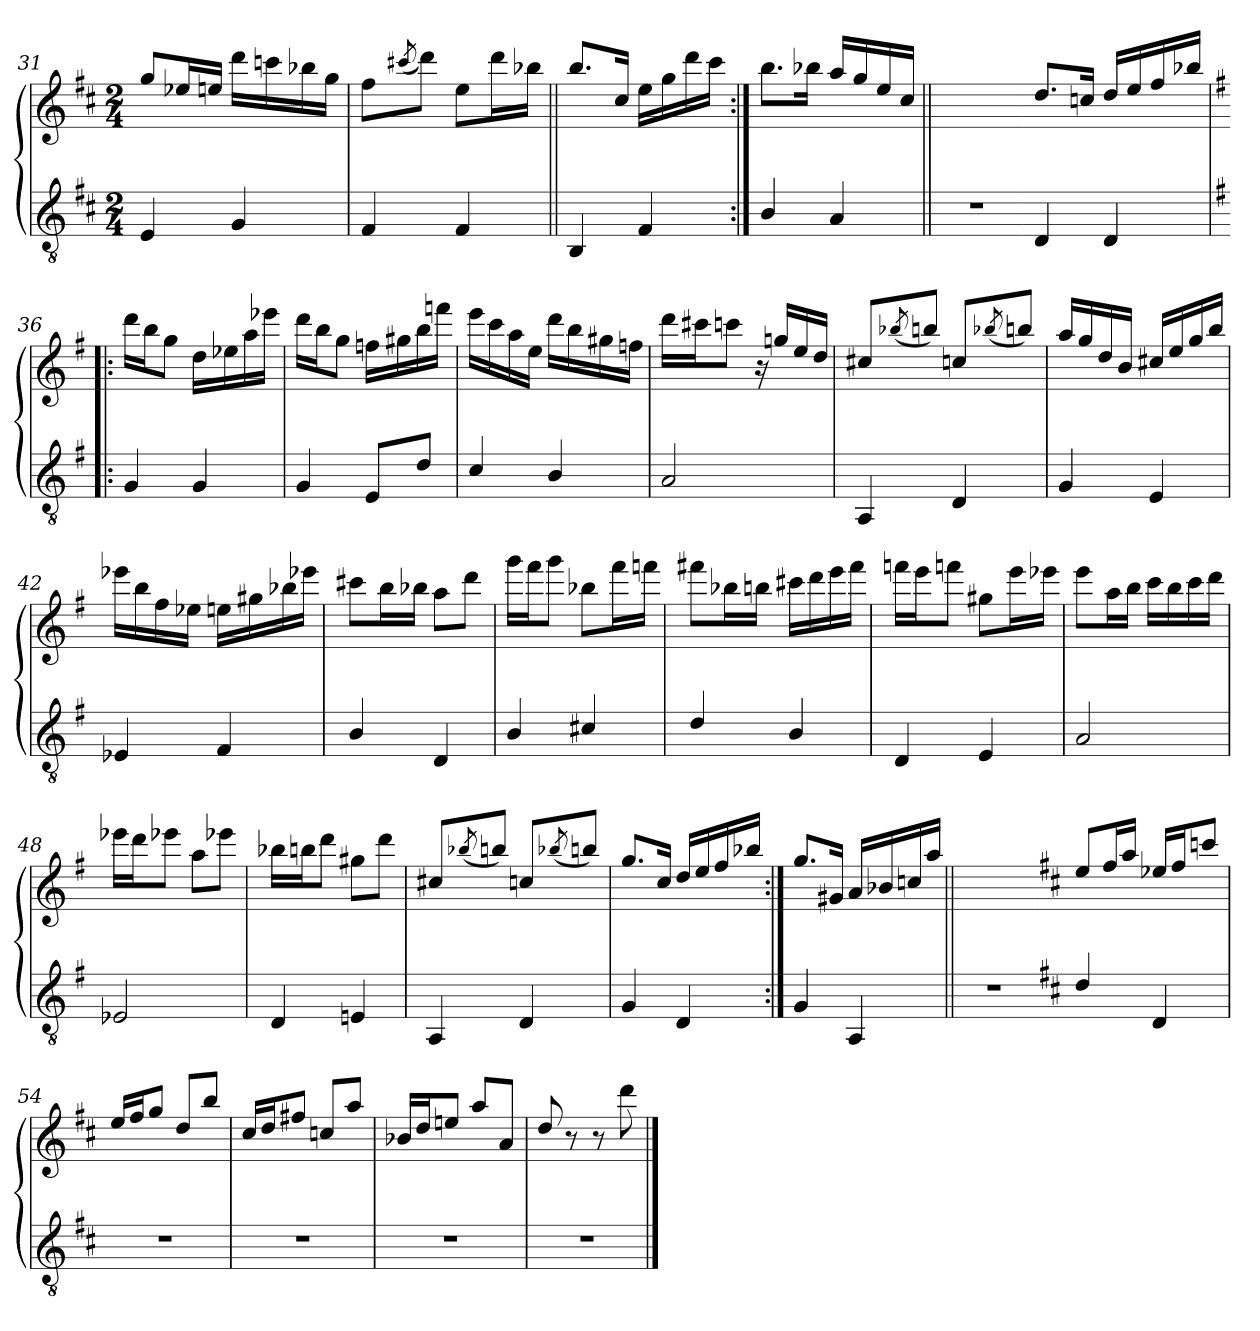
**kern	**kern
*part2	*part1
*staff2	*staff1
*clefGv2	*clefG2
*k[f#c#]	*k[f#c#]
*D:	*D:
*M2/4	*M2/4
=31	=31
4E/	8gg/L
.	16ee-X/L
.	16een/JJ
4G/	16ddd\LL
.	16cccn\
.	16bb-X\
.	16gg\JJ
=32	=32
4F#/	8ff#\L
.	(<8qccc#X/
.	8ddd\J)
4F#/	8ee\L
.	16ddd\L
.	16bb-X\JJ
!!LO:LB:g=z
=33||	=33||
4BB/	8.bb/L
.	16cc#/Jk
4F#/	16ee\LL
.	16gg\
.	16ddd\
.	16ccc#\JJ
=34:|!	=34:|!
4B/	8.bb\L
.	16bb-X\Jk
4A/	16aa/LL
.	16gg/
.	16ee/
.	16cc#/JJ
=34X341||	=34X341||
2r	2ryy
!!LO:PB:g=z
=35-	=35-
4D/	8.dd/L
.	16ccn/Jk
4D/	16dd/LL
.	16ee/
.	16ff#/
.	16bb-X/JJ
=36!|:	=36!|:
*k[f#]	*k[f#]
*G:	*G:
4G/	16ddd\LL
.	16bb\J
.	8gg\J
4G/	16dd\LL
.	16ee-X\
.	16aa\
.	16eee-X\JJ
=37	=37
4G/	16ddd\LL
.	16bb\J
.	8gg\J
8E/L	16ffn\LL
.	16gg#X\
8d/J	16bb\
.	16fffn\JJ
=38	=38
4c/	16eee\LL
.	16ccc\
.	16aa\
.	16ee\JJ
4B/	16ddd\LL
.	16bb\
.	16gg#X\
.	16ffn\JJ
!!LO:LB:g=z
=39	=39
2A/	16ddd\LL
.	16ccc#X\J
.	8cccn\J
.	16r
.	16ggn/LL
.	16ee/
.	16dd/JJ
=40	=40
4AA/	8cc#X/L
.	(<8qbb-X/
.	8bbn/J)
4D/	8ccn/L
.	(<8qbb-X/
.	8bbn/J)
=41	=41
4G/	16aa/LL
.	16gg/
.	16dd/
.	16b/JJ
4E/	16cc#X/LL
.	16ee/
.	16gg/
.	16bb/JJ
=42	=42
4E-X/	16eee-X\LL
.	16bb\
.	16ff#\
.	16ee-X\JJ
4F#/	16een\LL
.	16gg#X\
.	16bb-X\
.	16eee-X\JJ
!!LO:LB:g=z
=43	=43
4B/	8ccc#X\L
.	16bb\L
.	16bb-X\JJ
4D/	8aa\L
.	8ddd\J
=44	=44
4B/	16ggg\LL
.	16fff#\J
.	8ggg\J
4c#X/	8bb-X\L
.	16fff#\L
.	16fffn\JJ
=45	=45
4d/	8fff#X\L
.	16bb-X\L
.	16bbn\JJ
4B/	16ccc#X\LL
.	16ddd\
.	16eee\
.	16fff#\JJ
=46	=46
4D/	16fffn\LL
.	16eee\J
.	8fffn\J
4E/	8gg#X\L
.	16eee\L
.	16eee-X\JJ
!!LO:LB:g=z
=47	=47
2A/	8eee\L
.	16aa\L
.	16bb\JJ
.	16ccc\LL
.	16bb\
.	16ccc\
.	16ddd\JJ
=48	=48
2E-X/	16eee-X\LL
.	16ddd\J
.	8eee-X\J
.	8aa\L
.	8eee-X\J
=49	=49
4D/	16bb-X\LL
.	16bbn\J
.	8ddd\J
4En/	8gg#X\L
.	8ddd\J
=50	=50
4AA/	8cc#X/L
.	(<8qbb-X/
.	8bbn/J)
4D/	8ccn/L
.	(<8qbb-X/
.	8bbn/J)
!!LO:LB:g=z
=51	=51
4G/	8.gg/L
.	16cc/Jk
4D/	16dd/LL
.	16ee/
.	16ff#/
.	16bb-X/JJ
=52:|!	=52:|!
4G/	8.gg/L
.	16g#X/Jk
4AA/	16a/LL
.	16b-X/
.	16ccn/
.	16aa/JJ
=52X522||	=52X522||
2r	2ryy
!!LO:LB:g=z
=53-	=53-
*k[f#c#]	*k[f#c#]
*D:	*D:
4d/	8ee/L
.	16ff#/L
.	16aa/JJ
4D/	16ee-X/LL
.	16ff#/J
.	8cccn/J
=54	=54
2r	16ee/LL
.	16ff#/J
.	8gg/J
.	8dd/L
.	8bb/J
=55	=55
2r	16cc#/LL
.	16dd/J
.	8ff#X/J
.	8ccn/L
.	8aa/J
=56	=56
2r	16b-X/LL
.	16dd/J
.	8een/J
.	8aa/L
.	8a/J
=57	=57
2r	8dd/
.	8r
.	8r
.	8ddd\
==	==
*-	*-
